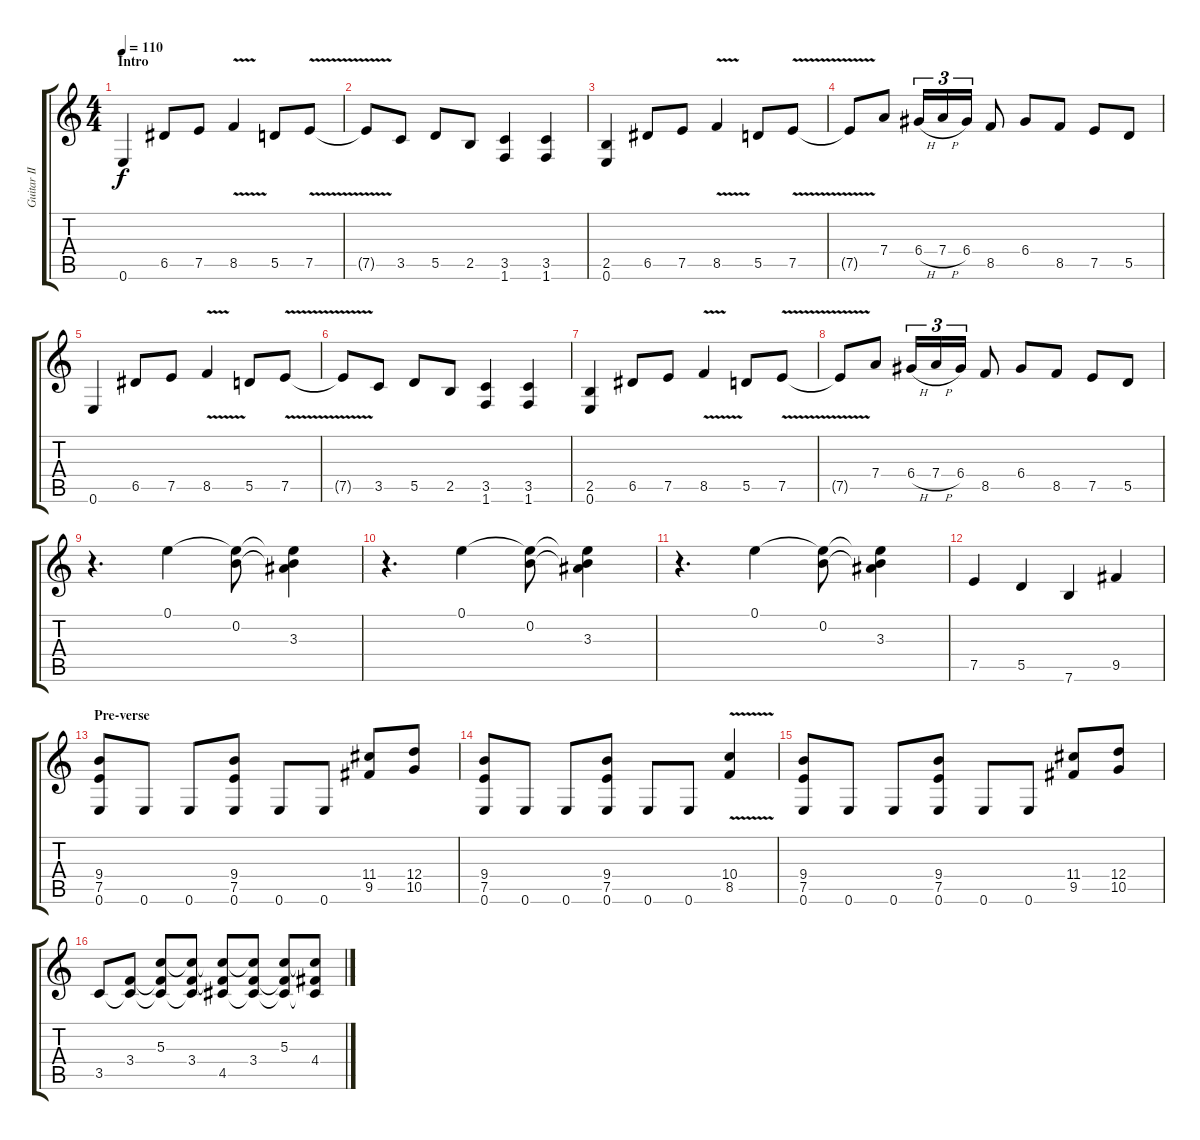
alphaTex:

\track ("Guitar II" "Guitar II") {instrument overdrivenguitar}
\staff {score tabs}
\tuning (E4 B3 G3 D3 A2 E2) {hide}
\ts (4 4)
\section ("" "Intro")
\tempo 110
\clef g2
\ks c
0.6.4{dy f instrument overdrivenguitar} 6.5.8 7.5.8 8.5{v}.4 5.5.8 7.5{v}.8 |
7.5{t}.8 3.5.8 5.5.8 2.5.8 (3.5 1.6).4 (3.5 1.6).4 |
(2.5 0.6).4 6.5.8 7.5.8 8.5{v}.4 5.5.8 7.5{v}.8 |
7.5{t}.8 7.4.8 6.4{h}.16{tu (3 2)} 7.4{h}.16{tu (3 2)} 6.4.16{tu (3 2)} 8.5.8 6.4.8 8.5.8 7.5.8 5.5.8 |
0.6.4 6.5.8 7.5.8 8.5{v}.4 5.5.8 7.5{v}.8 |
7.5{t}.8 3.5.8 5.5.8 2.5.8 (3.5 1.6).4 (3.5 1.6).4 |
(2.5 0.6).4 6.5.8 7.5.8 8.5{v}.4 5.5.8 7.5{v}.8 |
7.5{t}.8 7.4.8 6.4{h}.16{tu (3 2)} 7.4{h}.16{tu (3 2)} 6.4.16{tu (3 2)} 8.5.8 6.4.8 8.5.8 7.5.8 5.5.8 |
r.4{d instrument acousticguitarsteel} 0.1.4 (0.1{t} 0.2).8 (0.1{t} 0.2{t} 3.3).4 |
r.4{d instrument acousticguitarsteel} 0.1.4 (0.1{t} 0.2).8 (0.1{t} 0.2{t} 3.3).4 |
r.4{d instrument acousticguitarsteel} 0.1.4 (0.1{t} 0.2).8 (0.1{t} 0.2{t} 3.3).4 |
7.5.4{instrument overdrivenguitar} 5.5.4 7.6.4 9.5.4 |
\section ("" "Pre-verse")
(9.4 7.5 0.6).8{instrument overdrivenguitar} 0.6.8 0.6.8 (9.4 7.5 0.6).8 0.6.8 0.6.8 (11.4 9.5).8 (12.4 10.5).8 |
(9.4 7.5 0.6).8 0.6.8 0.6.8 (9.4 7.5 0.6).8 0.6.8 0.6.8 (10.4{v} 8.5{v}).4 |
(9.4 7.5 0.6).8 0.6.8 0.6.8 (9.4 7.5 0.6).8 0.6.8 0.6.8 (11.4 9.5).8 (12.4 10.5).8 |
3.5.8{instrument acousticguitarsteel} (3.4 3.5{t}).8 (5.3 3.4{t} 3.5{t}).8 (5.3{t} 3.4 3.5{t}).8 (5.3{t} 3.4{t} 4.5).8 (5.3{t} 3.4 4.5{t}).8 (5.3 3.4{t} 4.5{t}).8 (5.3{t} 4.4 4.5{t}).8
